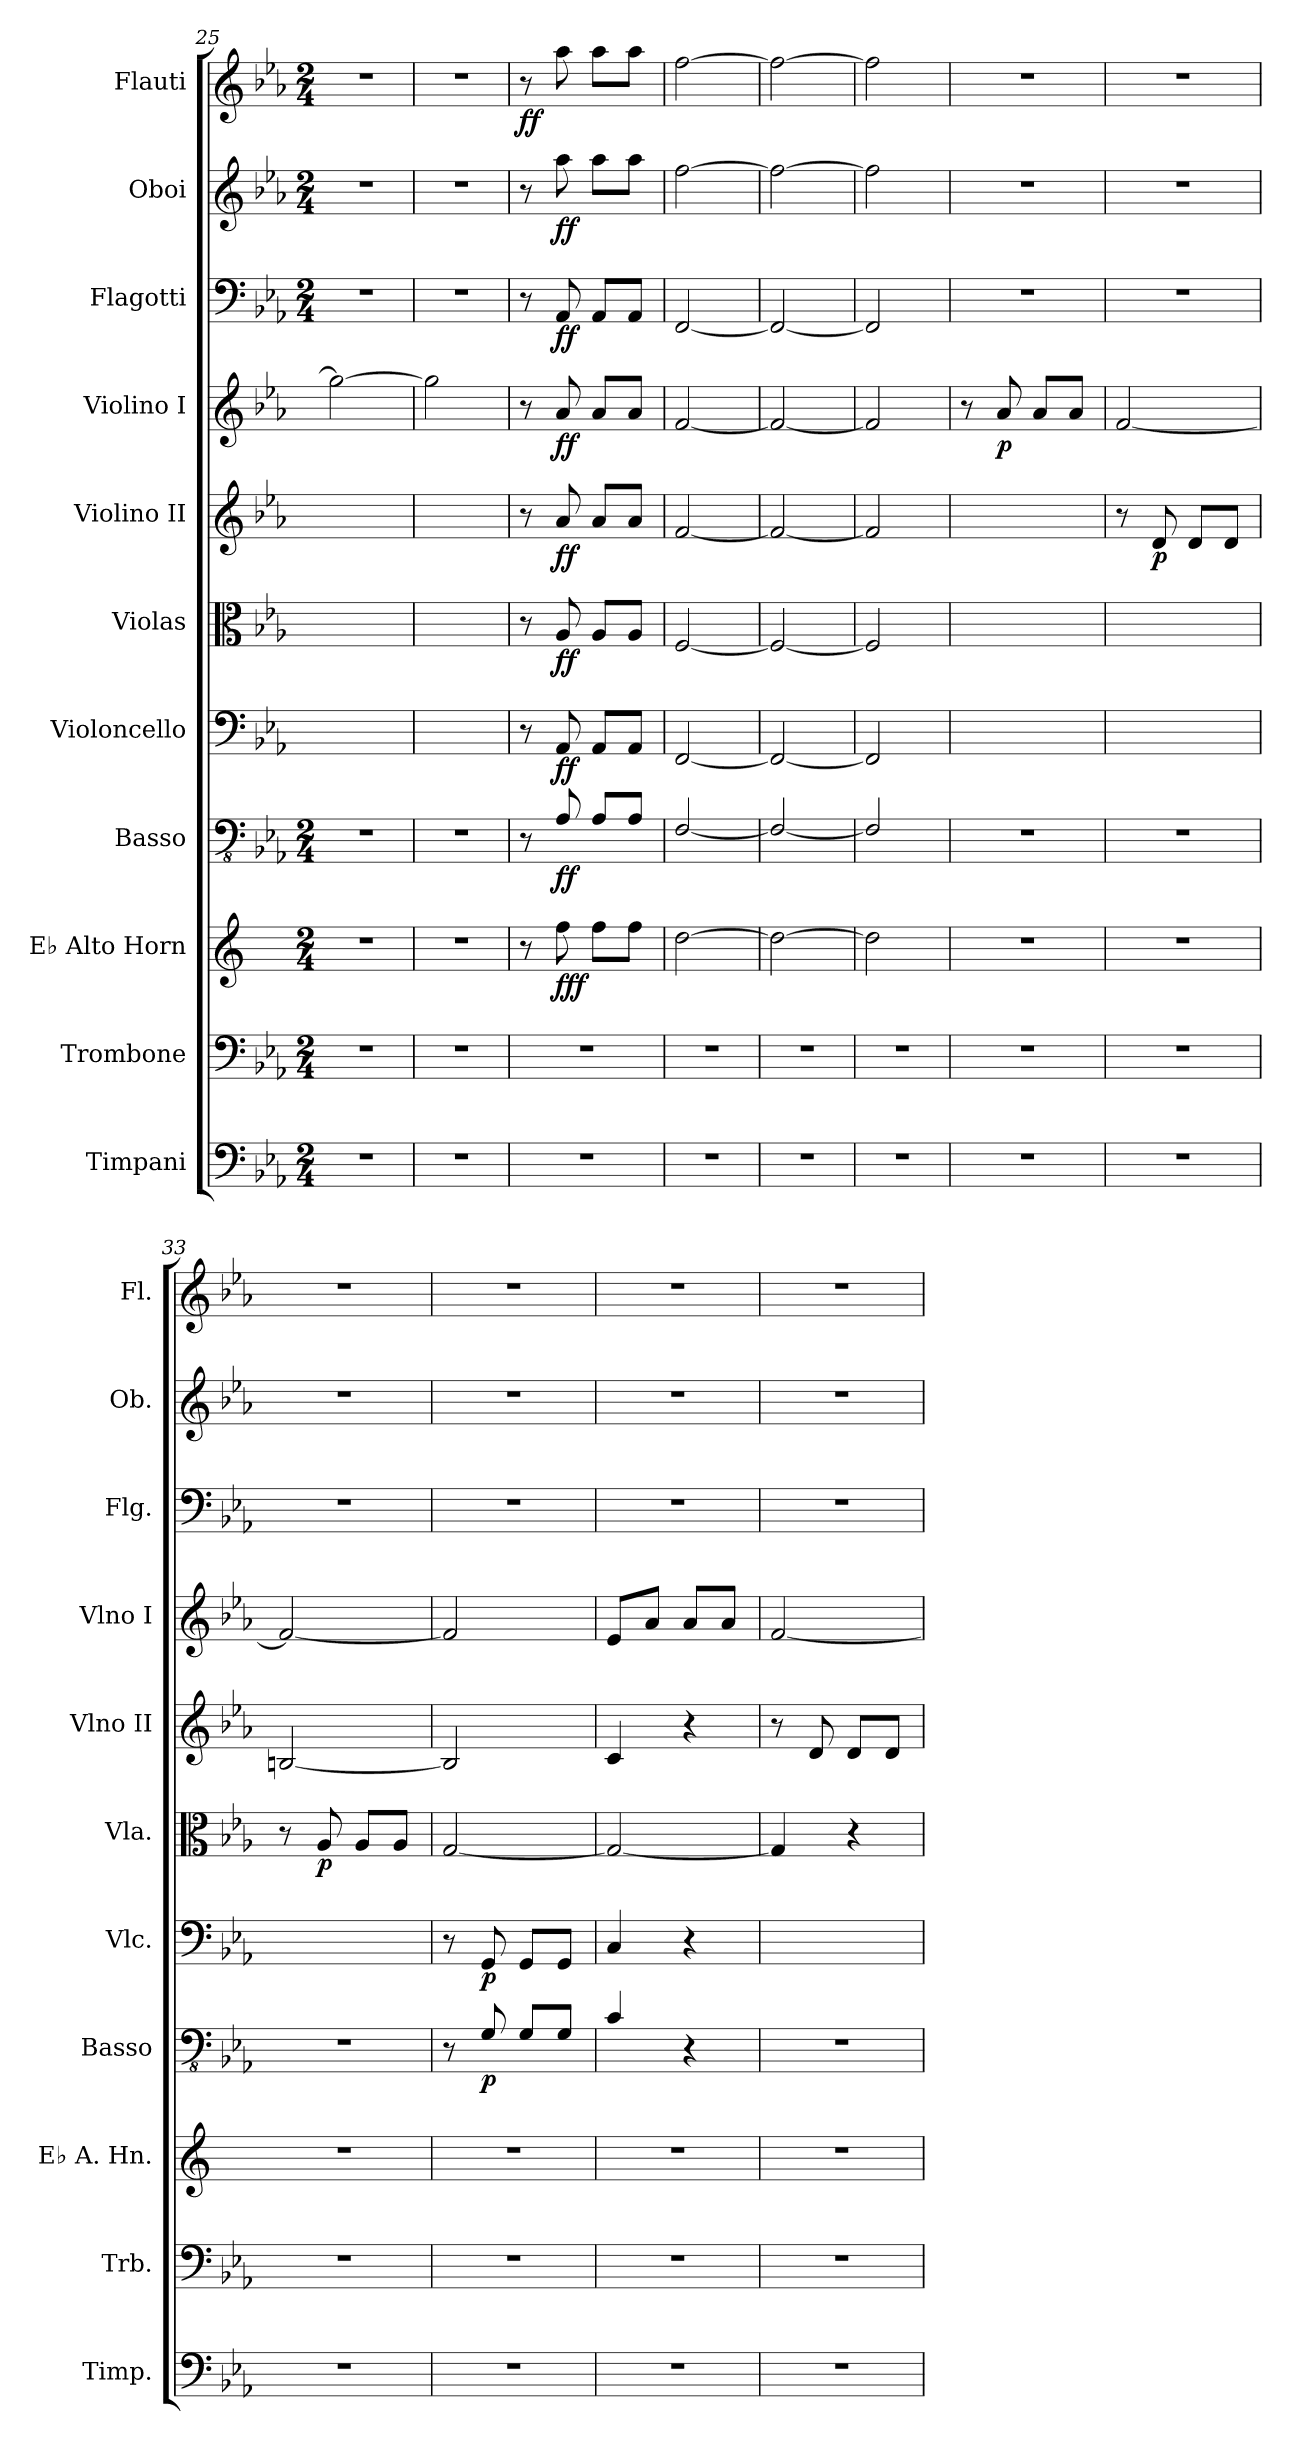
**kern	**kern	**kern	**dynam	**kern	**dynam	**kern	**dynam	**kern	**dynam	**kern	**dynam	**kern	**dynam	**kern	**dynam	**kern	**dynam	**kern	**dynam
*part11	*part10	*part9	*part9	*part8	*part8	*part7	*part7	*part6	*part6	*part5	*part5	*part4	*part4	*part3	*part3	*part2	*part2	*part1	*part1
*staff11	*staff10	*staff9	*staff9	*staff8	*staff8	*staff7	*staff7	*staff6	*staff6	*staff5	*staff5	*staff4	*staff4	*staff3	*staff3	*staff2	*staff2	*staff1	*staff1
*I"Timpani	*I"Trombone	*I"E♭ Alto Horn	*	*I"Basso	*	*I"Violoncello	*	*I"Violas	*	*I"Violino II	*	*I"Violino I	*	*I"Flagotti	*	*I"Oboi	*	*I"Flauti	*
*I'Timp.	*I'Trb.	*I'E♭ A. Hn.	*	*I'Basso	*	*I'Vlc.	*	*I'Vla.	*	*I'Vlno II	*	*I'Vlno I	*	*I'Flg.	*	*I'Ob.	*	*I'Fl.	*
*clefF4	*clefF4	*clefG2	*	*clefFv4	*	*clefF4	*	*clefC3	*	*clefG2	*	*clefG2	*	*clefF4	*	*clefG2	*	*clefG2	*
*	*	*ITrd5c9	*	*ITrd7c12	*	*	*	*	*	*	*	*	*	*	*	*	*	*	*
*k[b-e-a-]	*k[b-e-a-]	*k[b-e-a-]	*	*k[b-e-a-]	*	*k[b-e-a-]	*	*k[b-e-a-]	*	*k[b-e-a-]	*	*k[b-e-a-]	*	*k[b-e-a-]	*	*k[b-e-a-]	*	*k[b-e-a-]	*
*E-:	*E-:	*E-:	*	*E-:	*	*E-:	*	*E-:	*	*E-:	*	*E-:	*	*E-:	*	*E-:	*	*E-:	*
*M2/4	*M2/4	*M2/4	*	*M2/4	*	*	*	*	*	*	*	*	*	*M2/4	*	*M2/4	*	*M2/4	*
=25	=25	=25	=25	=25	=25	=25	=25	=25	=25	=25	=25	=25	=25	=25	=25	=25	=25	=25	=25
2r	2r	2r	.	2r	.	2r	.	2r	.	2r	.	2gg\_	.	2r	.	2r	.	2r	.
=26	=26	=26	=26	=26	=26	=26	=26	=26	=26	=26	=26	=26	=26	=26	=26	=26	=26	=26	=26
2r	2r	2r	.	2r	.	2r	.	2r	.	2r	.	2gg\]	.	2r	.	2r	.	2r	.
=27	=27	=27	=27	=27	=27	=27	=27	=27	=27	=27	=27	=27	=27	=27	=27	=27	=27	=27	=27
!	!	!	!	!	!	!	!	!	!	!	!	!	!	!	!	!	!	!	!LO:DY:b
2r	2r	8r	.	8r	.	8r	.	8r	.	8r	.	8r	.	8r	.	8r	.	8r	ff
!	!	!	!LO:DY:b	!	!LO:DY:b	!	!LO:DY:b	!	!LO:DY:b	!	!LO:DY:b	!	!LO:DY:b	!	!LO:DY:b	!	!LO:DY:b	!	!
.	.	8a-\	fff	8AAA-/	ff	8AA-/	ff	8A-/	ff	8a-/	ff	8a-/	ff	8AA-/	ff	8aa-\	ff	8aa-\	.
.	.	8a-\L	.	8AAA-/L	.	8AA-/L	.	8A-/L	.	8a-/L	.	8a-/L	.	8AA-/L	.	8aa-\L	.	8aa-\L	.
.	.	8a-\J	.	8AAA-/J	.	8AA-/J	.	8A-/J	.	8a-/J	.	8a-/J	.	8AA-/J	.	8aa-\J	.	8aa-\J	.
=28	=28	=28	=28	=28	=28	=28	=28	=28	=28	=28	=28	=28	=28	=28	=28	=28	=28	=28	=28
2r	2r	[2f\	.	[2FFF/	.	[2FF/	.	[2F/	.	[2f/	.	[2f/	.	[2FF/	.	[2ff\	.	[2ff\	.
=29	=29	=29	=29	=29	=29	=29	=29	=29	=29	=29	=29	=29	=29	=29	=29	=29	=29	=29	=29
2r	2r	2f\_	.	2FFF/_	.	2FF/_	.	2F/_	.	2f/_	.	2f/_	.	2FF/_	.	2ff\_	.	2ff\_	.
=30	=30	=30	=30	=30	=30	=30	=30	=30	=30	=30	=30	=30	=30	=30	=30	=30	=30	=30	=30
2r	2r	2f\]	.	2FFF/]	.	2FF/]	.	2F/]	.	2f/]	.	2f/]	.	2FF/]	.	2ff\]	.	2ff\]	.
!!LO:PB:g=z
=31	=31	=31	=31	=31	=31	=31	=31	=31	=31	=31	=31	=31	=31	=31	=31	=31	=31	=31	=31
2r	2r	2r	.	2r	.	2r	.	2r	.	2r	.	8r	.	2r	.	2r	.	2r	.
!	!	!	!	!	!	!	!	!	!	!	!	!	!LO:DY:b	!	!	!	!	!	!
.	.	.	.	.	.	.	.	.	.	.	.	8a-/	p	.	.	.	.	.	.
.	.	.	.	.	.	.	.	.	.	.	.	8a-/L	.	.	.	.	.	.	.
.	.	.	.	.	.	.	.	.	.	.	.	8a-/J	.	.	.	.	.	.	.
=32	=32	=32	=32	=32	=32	=32	=32	=32	=32	=32	=32	=32	=32	=32	=32	=32	=32	=32	=32
2r	2r	2r	.	2r	.	2r	.	2r	.	8r	.	[2f/	.	2r	.	2r	.	2r	.
!	!	!	!	!	!	!	!	!	!	!	!LO:DY:b	!	!	!	!	!	!	!	!
.	.	.	.	.	.	.	.	.	.	8d/	p	.	.	.	.	.	.	.	.
.	.	.	.	.	.	.	.	.	.	8d/L	.	.	.	.	.	.	.	.	.
.	.	.	.	.	.	.	.	.	.	8d/J	.	.	.	.	.	.	.	.	.
=33	=33	=33	=33	=33	=33	=33	=33	=33	=33	=33	=33	=33	=33	=33	=33	=33	=33	=33	=33
2r	2r	2r	.	2r	.	2r	.	8r	.	[2Bn/	.	2f/_	.	2r	.	2r	.	2r	.
!	!	!	!	!	!	!	!	!	!LO:DY:b	!	!	!	!	!	!	!	!	!	!
.	.	.	.	.	.	.	.	8A-/	p	.	.	.	.	.	.	.	.	.	.
.	.	.	.	.	.	.	.	8A-/L	.	.	.	.	.	.	.	.	.	.	.
.	.	.	.	.	.	.	.	8A-/J	.	.	.	.	.	.	.	.	.	.	.
=34	=34	=34	=34	=34	=34	=34	=34	=34	=34	=34	=34	=34	=34	=34	=34	=34	=34	=34	=34
2r	2r	2r	.	8r	.	8r	.	[2G/	.	2B/]	.	2f/]	.	2r	.	2r	.	2r	.
!	!	!	!	!	!LO:DY:b	!	!LO:DY:b	!	!	!	!	!	!	!	!	!	!	!	!
.	.	.	.	8GGG/	p	8GG/	p	.	.	.	.	.	.	.	.	.	.	.	.
.	.	.	.	8GGG/L	.	8GG/L	.	.	.	.	.	.	.	.	.	.	.	.	.
.	.	.	.	8GGG/J	.	8GG/J	.	.	.	.	.	.	.	.	.	.	.	.	.
=35	=35	=35	=35	=35	=35	=35	=35	=35	=35	=35	=35	=35	=35	=35	=35	=35	=35	=35	=35
2r	2r	2r	.	4CC/	.	4C/	.	2G/_	.	4c/	.	8e-/L	.	2r	.	2r	.	2r	.
.	.	.	.	.	.	.	.	.	.	.	.	8a-/J	.	.	.	.	.	.	.
.	.	.	.	4r	.	4r	.	.	.	4r	.	8a-/L	.	.	.	.	.	.	.
.	.	.	.	.	.	.	.	.	.	.	.	8a-/J	.	.	.	.	.	.	.
=36	=36	=36	=36	=36	=36	=36	=36	=36	=36	=36	=36	=36	=36	=36	=36	=36	=36	=36	=36
2r	2r	2r	.	2r	.	2r	.	4G/]	.	8r	.	[2f/	.	2r	.	2r	.	2r	.
.	.	.	.	.	.	.	.	.	.	8d/	.	.	.	.	.	.	.	.	.
.	.	.	.	.	.	.	.	4r	.	8d/L	.	.	.	.	.	.	.	.	.
.	.	.	.	.	.	.	.	.	.	8d/J	.	.	.	.	.	.	.	.	.
=	=	=	=	=	=	=	=	=	=	=	=	=	=	=	=	=	=	=	=
*-	*-	*-	*-	*-	*-	*-	*-	*-	*-	*-	*-	*-	*-	*-	*-	*-	*-	*-	*-
